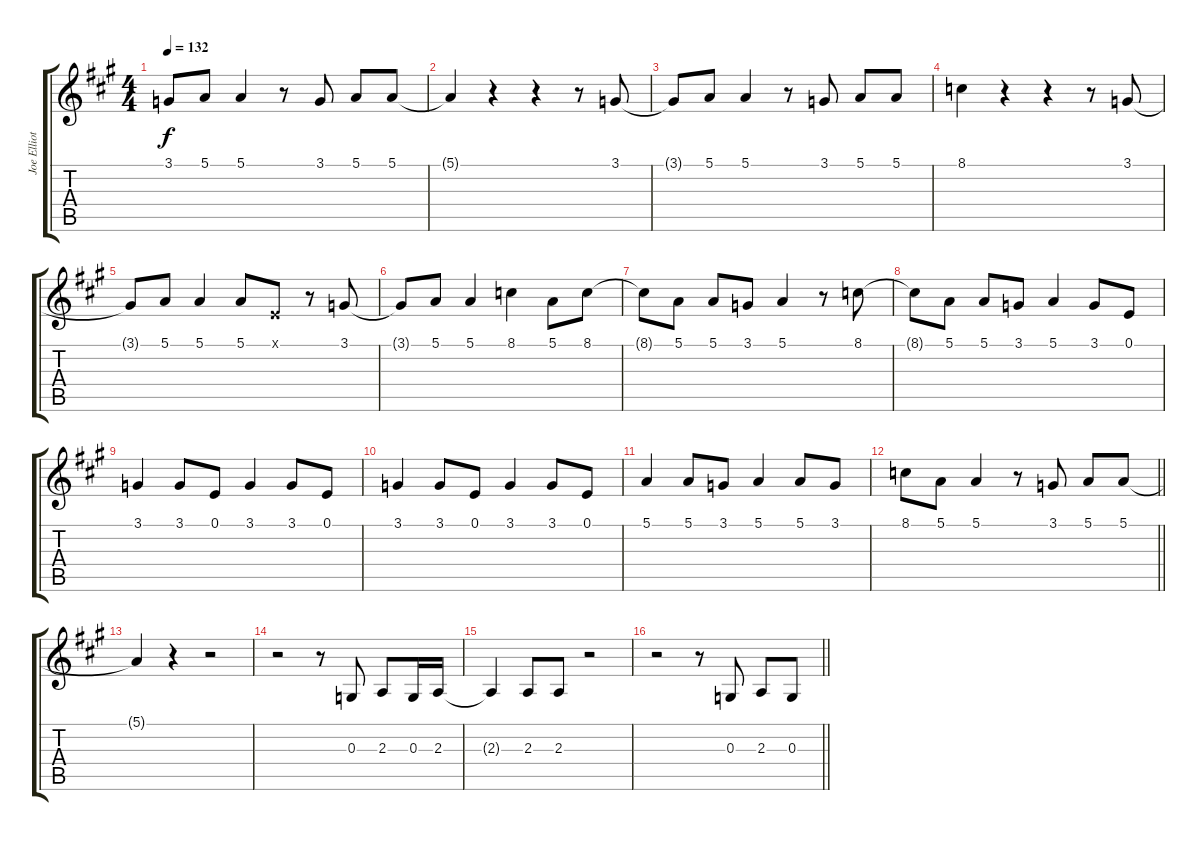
\track ("Joe Elliott" "Joe Elliot") {instrument lead1square}
\staff {score tabs}
\tuning (E4 B3 G3 D3 A2 E2) {hide}
\ts (4 4)
\tempo 132
\clef g2
\ks a
3.1{t}.8{dy f} 5.1.8 5.1.4 r.8 3.1.8 5.1.8 5.1.8 |
5.1{t}.4 r.4 r.4 r.8 3.1.8 |
3.1{t}.8 5.1.8 5.1.4 r.8 3.1.8 5.1.8 5.1.8 |
8.1.4 r.4 r.4 r.8 3.1.8 |
3.1{t}.8 5.1.8 5.1.4 5.1.8 0.1{x}.8 r.8 3.1.8 |
3.1{t}.8 5.1.8 5.1.4 8.1.4 5.1.8 8.1.8 |
8.1{t}.8 5.1.8 5.1.8 3.1.8 5.1.4 r.8 8.1.8 |
8.1{t}.8 5.1.8 5.1.8 3.1.8 5.1.4 3.1.8 0.1.8 |
3.1.4 3.1.8 0.1.8 3.1.4 3.1.8 0.1.8 |
3.1.4 3.1.8 0.1.8 3.1.4 3.1.8 0.1.8 |
5.1.4 5.1.8 3.1.8 5.1.4 5.1.8 3.1.8 |
\barLineRight lightlight
8.1.8 5.1.8 5.1.4 r.8 3.1.8 5.1.8 5.1.8 |
5.1{t}.4 r.4 r.2 |
r.2 r.8 0.3.8 2.3.8 0.3.16 2.3.16 |
2.3{t}.4 2.3.8 2.3.8 r.2 |
\barLineRight lightlight
r.2 r.8 0.3.8 2.3.8 0.3.8
